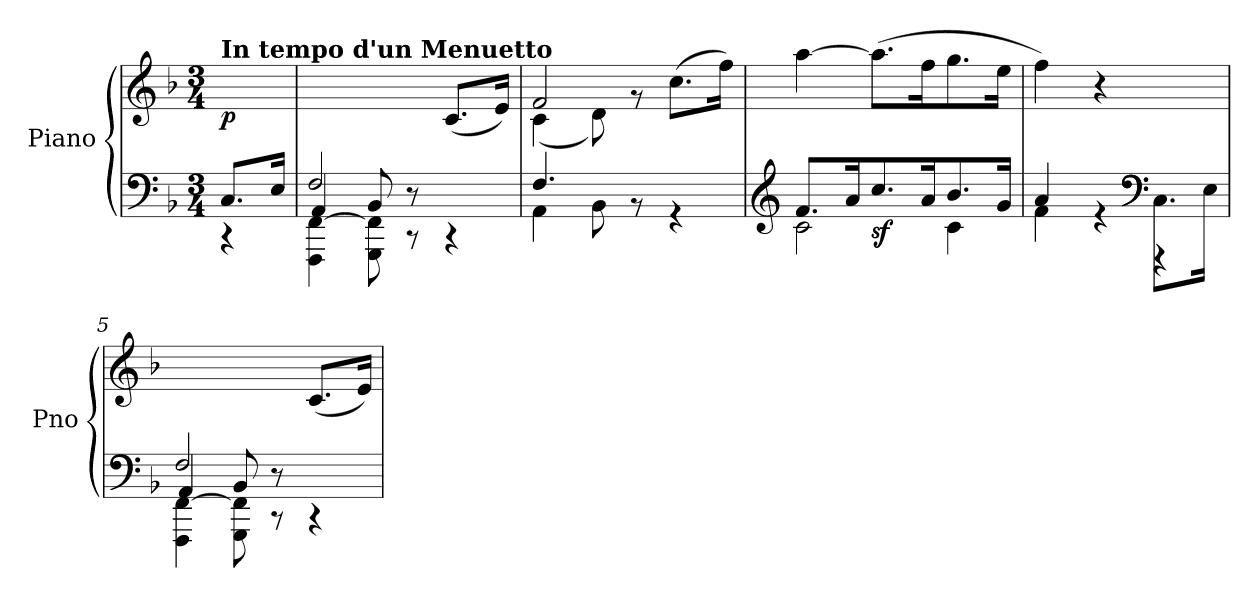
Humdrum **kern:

**kern	**kern	**dynam
*part1	*part1	*part1
*staff2	*staff1	*staff1/2
*I"Piano	*	*
*I'Pno	*	*
*clefF4	*clefG2	*
*k[b-]	*k[b-]	*
*M3/4	*M3/4	*
=	=	=
*^	*	*
*	*^	*	*
!	!	!	!LO:TX:a:B:t=In tempo d'un Menuetto	!
!	!	!	!	!LO:DY:b
8.C/L	4ryy	4rCC	4ryy	p
16E/Jk	.	.	.	.
=1	=1	=1	=1	=1
2F/	4AA/	4FFF\ [4FF\	2ryy	.
.	8BB-/	8GGG\ 8FF\]	.	.
.	8r	8rCC	.	.
4ryy	4ryy	4rCC	(<8.c/L	.
.	.	.	16e/Jk)	.
=2	=2	=2	=2	=2
*	*	*	*^	*
2.ryy	4.F/	4AA\	2f/	(<4c\	.
.	.	8BB-\	.	8d\)	.
.	8r	4.ryy	.	8rg	.
.	4r	.	(>8.cc\L	4ryy	.
.	.	.	16ff\Jk)	.	.
*	*	*	*v	*v	*
=3	=3	=3	=3	=3
*clefG2	*	*	*	*
2.ryy	8.f/L	2c\	[4aa\	.
.	16a/K	.	.	.
!	!	!	!	!LO:DY:b=2
.	8.cc/	.	(>8.aa\L]	sf
.	16a/K	.	16ff\K	.
.	8.b-/	4c\	8.gg\	.
.	16g/Jk	.	16ee\Jk	.
=4	=4	=4	=4	=4
*	*	*^	*	*
2ryy	2.ryy	4a/	4f\	4ff\)	.
.	.	4r	2ryy	4r	.
*clefF4	*	*	*	*	*
8.C\L	.	4rFFF	.	4ryy	.
16E\Jk	.	.	.	.	.
*	*	*v	*v	*	*
=5	=5	=5	=5	=5
2F/	4AA/	4FFF\ [4FF\	2ryy	.
.	8BB-/	8GGG\ 8FF\]	.	.
.	8r	8rCC	.	.
4ryy	4ryy	4rCC	(<8.c/L	.
.	.	.	16e/Jk)	.
*v	*v	*v	*	*
=	=	=
*-	*-	*-
